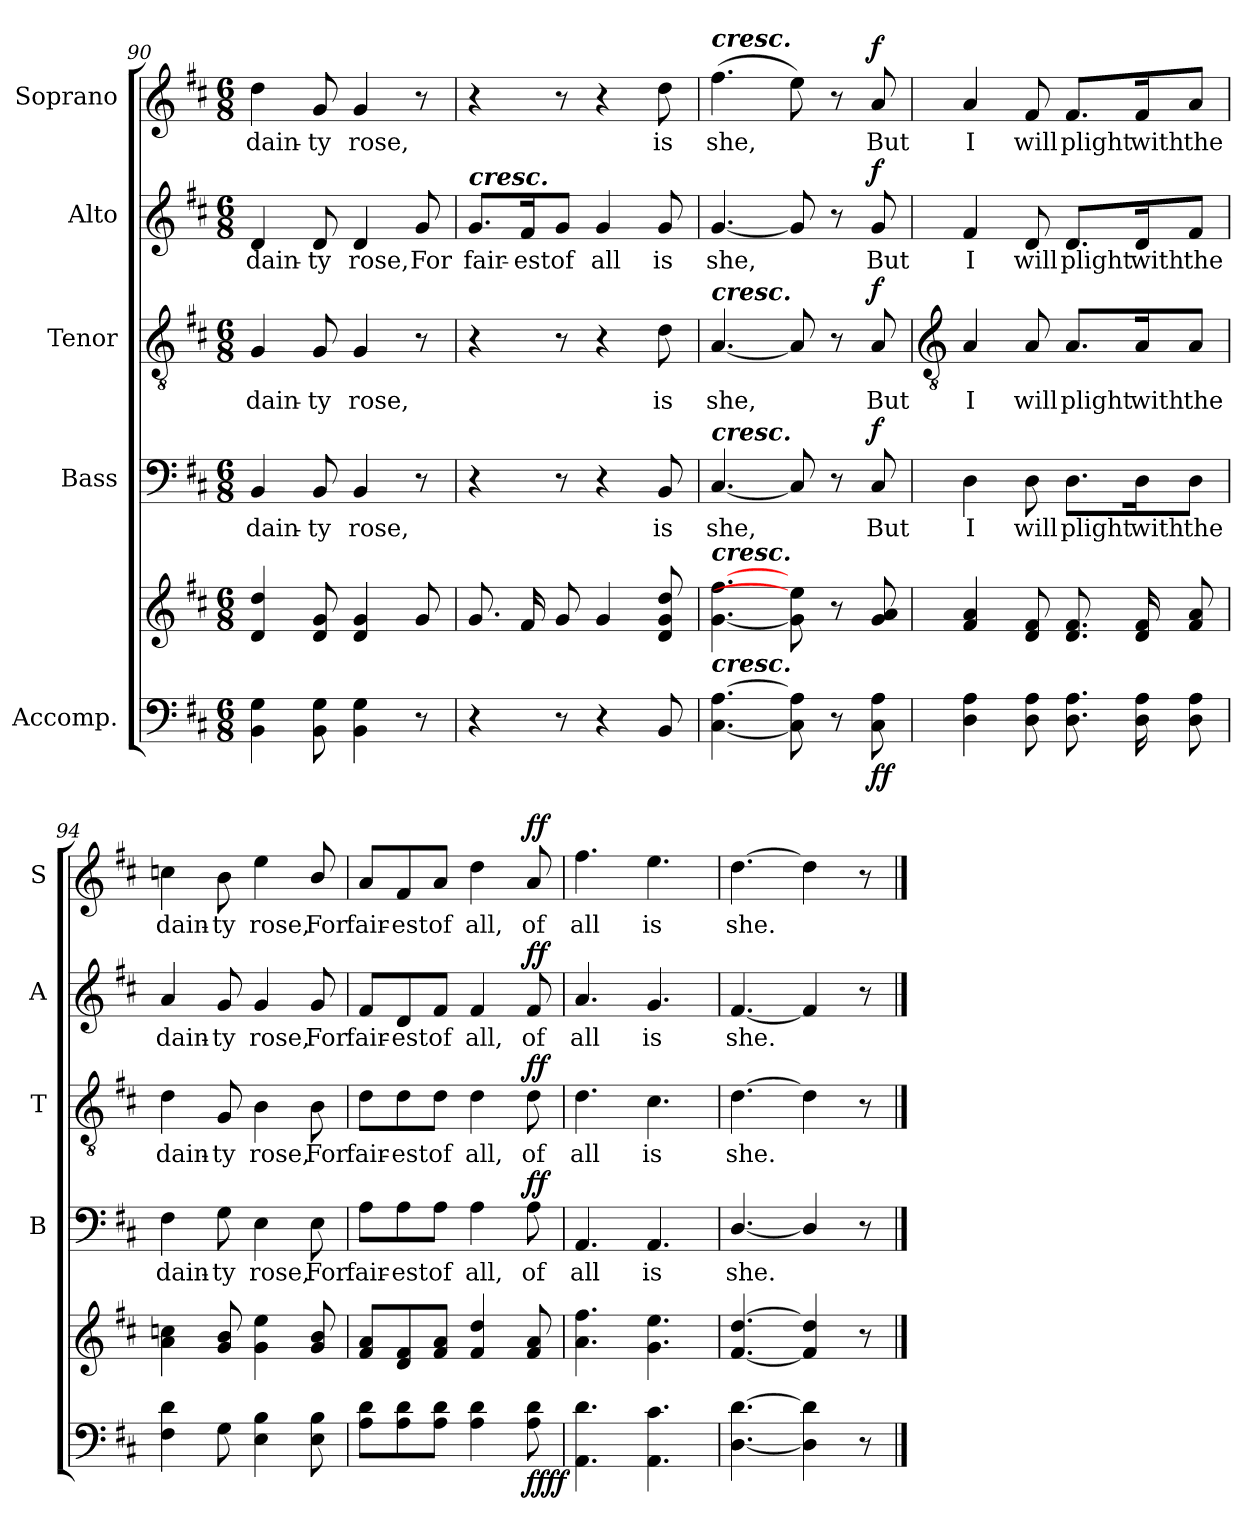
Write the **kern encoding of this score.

**kern	**kern	**dynam	**kern	**text	**dynam	**kern	**text	**dynam	**kern	**text	**dynam	**kern	**text	**dynam
*part5	*part5	*part5	*part4	*part4	*part4	*part3	*part3	*part3	*part2	*part2	*part2	*part1	*part1	*part1
*staff6	*staff5	*staff5/6	*staff4	*staff4	*staff4	*staff3	*staff3	*staff3	*staff2	*staff2	*staff2	*staff1	*staff1	*staff1
*I"Accomp.	*	*	*I"Bass	*	*	*I"Tenor	*	*	*I"Alto	*	*	*I"Soprano	*	*
*	*	*	*I'B	*	*	*I'T	*	*	*I'A	*	*	*I'S	*	*
*clefF4	*clefG2	*	*clefF4	*	*	*clefGv2	*	*	*clefG2	*	*	*clefG2	*	*
*k[f#c#]	*k[f#c#]	*	*k[f#c#]	*	*	*k[f#c#]	*	*	*k[f#c#]	*	*	*k[f#c#]	*	*
*D:	*D:	*	*D:	*	*	*D:	*	*	*D:	*	*	*D:	*	*
*M6/8	*M6/8	*	*M6/8	*	*	*M6/8	*	*	*M6/8	*	*	*M6/8	*	*
=90	=90	=90	=90	=90	=90	=90	=90	=90	=90	=90	=90	=90	=90	=90
!	!	!	!	!LO:LY:b	!	!	!LO:LY:b	!	!	!LO:LY:b	!	!	!LO:LY:b	!
4BB 4G	4d 4dd	.	4BB	dain-	.	4G	dain-	.	4d	dain-	.	4dd	dain-	.
!	!	!	!	!LO:LY:b	!	!	!LO:LY:b	!	!	!LO:LY:b	!	!	!LO:LY:b	!
8BB 8G	8d 8g	.	8BB	-ty	.	8G	-ty	.	8d	-ty	.	8g	-ty	.
!	!	!	!	!LO:LY:b	!	!	!LO:LY:b	!	!	!LO:LY:b	!	!	!LO:LY:b	!
4BB 4G	4d 4g	.	4BB	rose,	.	4G	rose,	.	4d	rose,	.	4g	rose,	.
!	!	!	!	!	!	!	!	!	!	!LO:LY:b	!	!	!	!
8r	8g	.	8r	.	.	8r	.	.	8g	For	.	8r	.	.
=91	=91	=91	=91	=91	=91	=91	=91	=91	=91	=91	=91	=91	=91	=91
!	!	!	!	!	!	!	!	!	!LO:TX:a:Bi:t=cresc.	!	!	!	!	!
!	!	!	!	!	!	!	!	!	!	!LO:LY:b	!	!	!	!
4r	8.gL	.	4r	.	.	4r	.	.	8.g/L	fair-	.	4r	.	.
!	!	!	!	!	!	!	!	!	!	!LO:LY:b	!	!	!	!
.	16f#L	.	.	.	.	.	.	.	16f#/K	-est	.	.	.	.
!	!	!	!	!	!	!	!	!	!	!LO:LY:b	!	!	!	!
8r	8gJ	.	8r	.	.	8r	.	.	8g/J	of	.	8r	.	.
!	!	!	!	!	!	!	!	!	!	!LO:LY:b	!	!	!	!
4r	4g	.	4r	.	.	4r	.	.	4g	all	.	4r	.	.
!	!	!	!	!LO:LY:b	!	!	!LO:LY:b	!	!	!LO:LY:b	!	!	!LO:LY:b	!
8BB	8d 8g 8dd	.	8BB	is	.	8d	is	.	8g	is	.	8dd	is	.
=92	=92	=92	=92	=92	=92	=92	=92	=92	=92	=92	=92	=92	=92	=92
!	!	!	!	!	!	!	!	!	!	!	!	!LO:TX:a:Bi:t=cresc.	!	!
!	!	!	!	!	!	!LO:TX:a:Bi:t=cresc.	!	!	!	!	!	!	!	!
!	!	!	!LO:TX:a:Bi:t=cresc.	!	!	!	!	!	!	!	!	!	!	!
!	!LO:TX:a:Bi:t=cresc.	!	!	!	!	!	!	!	!	!	!	!	!	!
!LO:TX:a:Bi:t=cresc.	!	!	!	!	!	!	!	!	!	!	!	!	!	!
!	!	!	!	!LO:LY:b	!	!	!LO:LY:b	!	!	!LO:LY:b	!	!	!LO:LY:b	!
[4.C# [4.A	[4.g [4.ff#	.	[4.C#	she,	.	[4.A	she,	.	[4.g	she,	.	(>4.ff#	she,	.
8C#] 8A]	8g] 8ee]	.	8C#]	.	.	8A]	.	.	8g]	.	.	8ee)	.	.
8r	8r	.	8r	.	.	8r	.	.	8r	.	.	8r	.	.
!	!	!LO:DY:b=2	!	!LO:LY:b	!	!	!LO:LY:b	!	!	!LO:LY:b	!	!	!LO:LY:b	!
!	!	!LO:DY:n=1:b	!	!	!LO:DY:b	!	!	!LO:DY:b	!	!	!LO:DY:b	!	!	!LO:DY:b
8C# 8A	8g 8a	f f	8C#	But	f	8A	But	f	8g	But	f	8a	But	f
!!LO:LB:g=z
=93	=93	=93	=93	=93	=93	=93	=93	=93	=93	=93	=93	=93	=93	=93
*	*	*	*	*	*	*clefGv2	*	*	*	*	*	*	*	*
!	!	!	!	!LO:LY:b	!	!	!LO:LY:b	!	!	!LO:LY:b	!	!	!LO:LY:b	!
4D 4A	4f# 4a	.	4D	I	.	4A	I	.	4f#	I	.	4a	I	.
!	!	!	!	!LO:LY:b	!	!	!LO:LY:b	!	!	!LO:LY:b	!	!	!LO:LY:b	!
8D 8A	8d 8f#	.	8D	will	.	8A	will	.	8d	will	.	8f#	will	.
!	!	!	!	!LO:LY:b	!	!	!LO:LY:b	!	!	!LO:LY:b	!	!	!LO:LY:b	!
8.D 8.AL	8.d 8.f#L	.	8.D\L	plight	.	8.A/L	plight	.	8.d/L	plight	.	8.f#/L	plight	.
!	!	!	!	!LO:LY:b	!	!	!LO:LY:b	!	!	!LO:LY:b	!	!	!LO:LY:b	!
16D 16AL	16d 16f#L	.	16D\K	with	.	16A/K	with	.	16d/K	with	.	16f#/K	with	.
!	!	!	!	!LO:LY:b	!	!	!LO:LY:b	!	!	!LO:LY:b	!	!	!LO:LY:b	!
8D 8AJ	8f# 8aJ	.	8D\J	the	.	8A/J	the	.	8f#/J	the	.	8a/J	the	.
=94	=94	=94	=94	=94	=94	=94	=94	=94	=94	=94	=94	=94	=94	=94
!	!	!	!	!LO:LY:b	!	!	!LO:LY:b	!	!	!LO:LY:b	!	!	!LO:LY:b	!
4F# 4d	4a 4ccn	.	4F#	dain-	.	4d	dain-	.	4a	dain-	.	4ccn	dain-	.
!	!	!	!	!LO:LY:b	!	!	!LO:LY:b	!	!	!LO:LY:b	!	!	!LO:LY:b	!
8G	8g 8b	.	8G	-ty	.	8G	-ty	.	8g	-ty	.	8b	-ty	.
!	!	!	!	!LO:LY:b	!	!	!LO:LY:b	!	!	!LO:LY:b	!	!	!LO:LY:b	!
4E 4B	4g 4ee	.	4E	rose,	.	4B	rose,	.	4g	rose,	.	4ee	rose,	.
!	!	!	!	!LO:LY:b	!	!	!LO:LY:b	!	!	!LO:LY:b	!	!	!LO:LY:b	!
8E 8B	8g/ 8b/	.	8E	For	.	8B	For	.	8g	For	.	8b/	For	.
=95	=95	=95	=95	=95	=95	=95	=95	=95	=95	=95	=95	=95	=95	=95
!	!	!	!	!LO:LY:b	!	!	!LO:LY:b	!	!	!LO:LY:b	!	!	!LO:LY:b	!
8A 8dL	8f# 8aL	.	8A\L	fair-	.	8d\L	fair-	.	8f#/L	fair-	.	8a/L	fair-	.
!	!	!	!	!LO:LY:b	!	!	!LO:LY:b	!	!	!LO:LY:b	!	!	!LO:LY:b	!
8A 8d	8d 8f#	.	8A\	-est	.	8d\	-est	.	8d/	-est	.	8f#/	-est	.
!	!	!	!	!LO:LY:b	!	!	!LO:LY:b	!	!	!LO:LY:b	!	!	!LO:LY:b	!
8A 8dJ	8f# 8aJ	.	8A\J	of	.	8d\J	of	.	8f#/J	of	.	8a/J	of	.
!	!	!	!	!LO:LY:b	!	!	!LO:LY:b	!	!	!LO:LY:b	!	!	!LO:LY:b	!
4A 4d	4f# 4dd	.	4A	all,	.	4d	all,	.	4f#	all,	.	4dd	all,	.
!	!	!LO:DY:b=2	!	!LO:LY:b	!	!	!LO:LY:b	!	!	!LO:LY:b	!	!	!LO:LY:b	!
!	!	!LO:DY:n=1:b	!	!	!LO:DY:b	!	!	!LO:DY:b	!	!	!LO:DY:b	!	!	!LO:DY:b
8A 8d	8f# 8a	ff ff	8A	of	ff	8d	of	ff	8f#	of	ff	8a	of	ff
=96	=96	=96	=96	=96	=96	=96	=96	=96	=96	=96	=96	=96	=96	=96
!	!	!	!	!LO:LY:b	!	!	!LO:LY:b	!	!	!LO:LY:b	!	!	!LO:LY:b	!
4.AA 4.d	4.a 4.ff#	.	4.AA	all	.	4.d	all	.	4.a	all	.	4.ff#	all	.
!	!	!	!	!LO:LY:b	!	!	!LO:LY:b	!	!	!LO:LY:b	!	!	!LO:LY:b	!
4.AA 4.c#	4.g 4.ee	.	4.AA	is	.	4.c#	is	.	4.g	is	.	4.ee	is	.
=97	=97	=97	=97	=97	=97	=97	=97	=97	=97	=97	=97	=97	=97	=97
!	!	!	!	!LO:LY:b	!	!	!LO:LY:b	!	!	!LO:LY:b	!	!	!LO:LY:b	!
[4.D\ [4.d\	[4.f# [4.dd	.	[4.D/	she.	.	[4.d	she.	.	[4.f#	she.	.	[4.dd	she.	.
4D\] 4d\]	4f#] 4dd]	.	4D/]	.	.	4d]	.	.	4f#]	.	.	4dd]	.	.
8r	8r	.	8r	.	.	8r	.	.	8r	.	.	8r	.	.
==	==	==	==	==	==	==	==	==	==	==	==	==	==	==
*-	*-	*-	*-	*-	*-	*-	*-	*-	*-	*-	*-	*-	*-	*-
